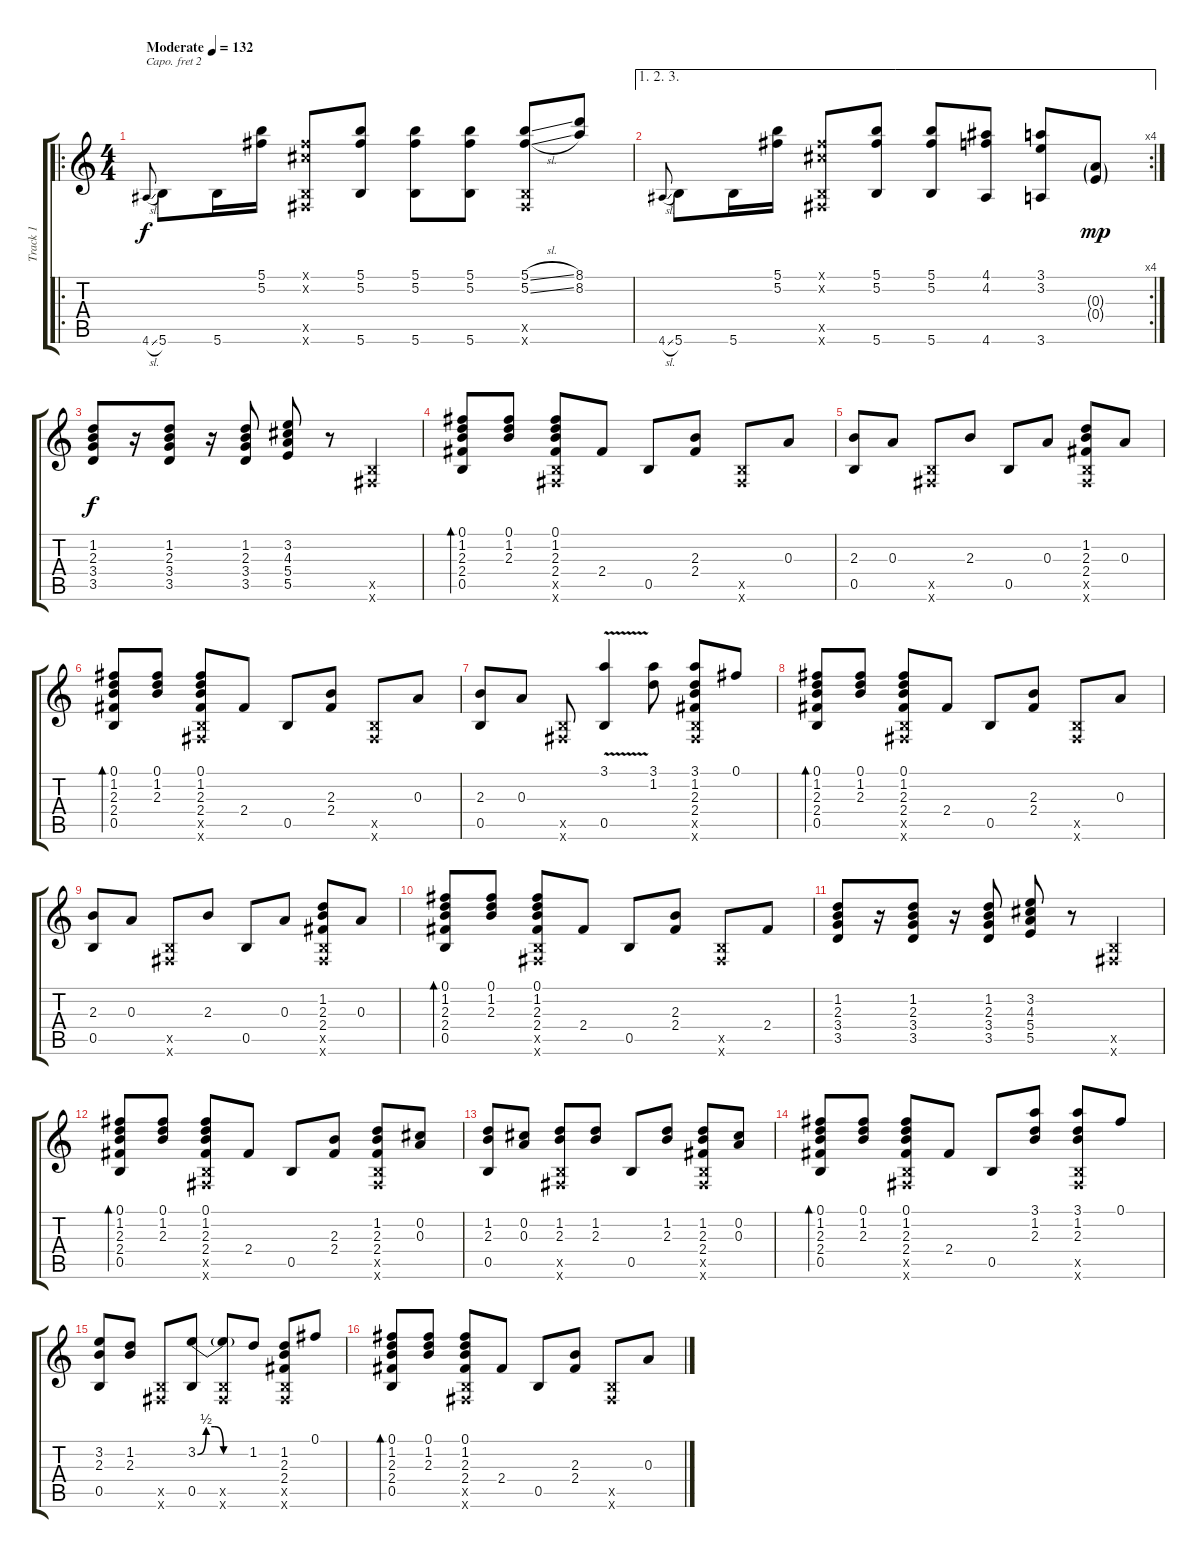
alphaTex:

\track ("Track 1" "Track 1") {instrument acousticguitarsteel}
\staff {score tabs}
\capo 2
\tuning (E4 B3 G3 D3 A2 E2) {hide}
\ro
\ts (4 4)
\tempo (132 "Moderate")
\clef g2
\ks c
4.6{sl}.8{gr onbeat dy f instrument acousticguitarsteel} 5.6.8 5.6.16 (5.1 5.2).16 (0.1{x} 0.2{x} 0.5{x} 0.6{x}).8 (5.1 5.2 5.6).8 (5.1 5.2 5.6).8 (5.1 5.2 5.6).8 (5.1{sl} 5.2{sl} 0.5{x} 0.6{x}).8 (8.1 8.2).8 |
\ae (1 2 3)
\rc 4
4.6{sl}.8{gr onbeat} 5.6.8 5.6.16 (5.1 5.2).16 (0.1{x} 0.2{x} 0.5{x} 0.6{x}).8 (5.1 5.2 5.6).8 (5.1 5.2 5.6).8 (4.1 4.2 4.6).8 (3.1 3.2 3.6).8 (0.3{g} 0.4{g}).8{dy mp} |
(1.2 2.3 3.4 3.5).8{dy f} r.16 (1.2 2.3 3.4 3.5).8 r.16 (1.2 2.3 3.4 3.5).8 (3.2 4.3 5.4 5.5).8 r.8 (0.5{x} 0.6{x}).4 |
(0.1 1.2 2.3 2.4 0.5).8{bd 120} (0.1 1.2 2.3).8 (0.1 1.2 2.3 2.4 0.5{x} 0.6{x}).8 2.4.8 0.5.8 (2.3 2.4).8 (0.5{x} 0.6{x}).8 0.3.8 |
(2.3 0.5).8 0.3.8 (0.5{x} 0.6{x}).8 2.3.8 0.5.8 0.3.8 (1.2 2.3 2.4 0.5{x} 0.6{x}).8 0.3.8 |
(0.1 1.2 2.3 2.4 0.5).8{bd 120} (0.1 1.2 2.3).8 (0.1 1.2 2.3 2.4 0.5{x} 0.6{x}).8 2.4.8 0.5.8 (2.3 2.4).8 (0.5{x} 0.6{x}).8 0.3.8 |
(2.3 0.5).8 0.3.8 (0.5{x} 0.6{x}).8 (3.1{v} 0.5).4 (3.1 1.2).8 (3.1 1.2 2.3 2.4 0.5{x} 0.6{x}).8 0.1.8 |
(0.1 1.2 2.3 2.4 0.5).8{bd 120} (0.1 1.2 2.3).8 (0.1 1.2 2.3 2.4 0.5{x} 0.6{x}).8 2.4.8 0.5.8 (2.3 2.4).8 (0.5{x} 0.6{x}).8 0.3.8 |
(2.3 0.5).8 0.3.8 (0.5{x} 0.6{x}).8 2.3.8 0.5.8 0.3.8 (1.2 2.3 2.4 0.5{x} 0.6{x}).8 0.3.8 |
(0.1 1.2 2.3 2.4 0.5).8{bd 120} (0.1 1.2 2.3).8 (0.1 1.2 2.3 2.4 0.5{x} 0.6{x}).8 2.4.8 0.5.8 (2.3 2.4).8 (0.5{x} 0.6{x}).8 2.4.8 |
(1.2 2.3 3.4 3.5).8 r.16 (1.2 2.3 3.4 3.5).8 r.16 (1.2 2.3 3.4 3.5).8 (3.2 4.3 5.4 5.5).8 r.8 (0.5{x} 0.6{x}).4 |
(0.1 1.2 2.3 2.4 0.5).8{bd 120} (0.1 1.2 2.3).8 (0.1 1.2 2.3 2.4 0.5{x} 0.6{x}).8 2.4.8 0.5.8 (2.3 2.4).8 (1.2 2.3 2.4 0.5{x} 0.6{x}).8 (0.2 0.3).8 |
(1.2 2.3 0.5).8 (0.2 0.3).8 (1.2 2.3 0.5{x} 0.6{x}).8 (1.2 2.3).8 0.5.8 (1.2 2.3).8 (1.2 2.3 2.4 0.5{x} 0.6{x}).8 (0.2 0.3).8 |
(0.1 1.2 2.3 2.4 0.5).8{bd 120} (0.1 1.2 2.3).8 (0.1 1.2 2.3 2.4 0.5{x} 0.6{x}).8 2.4.8 0.5.8 (3.1 1.2 2.3).8 (3.1 1.2 2.3 0.5{x} 0.6{x}).8 0.1.8 |
(3.2 2.3 0.5).8 (1.2 2.3).8 (0.5{x} 0.6{x}).8 (3.2{be (custom 0 0 10 2 20 2 30 0 60 0)} 0.5).8 (3.2{t} 0.5{x} 0.6{x}).8 1.2.8 (1.2 2.3 2.4 0.5{x} 0.6{x}).8 0.1.8 |
(0.1 1.2 2.3 2.4 0.5).8{bd 120} (0.1 1.2 2.3).8 (0.1 1.2 2.3 2.4 0.5{x} 0.6{x}).8 2.4.8 0.5.8 (2.3 2.4).8 (0.5{x} 0.6{x}).8 0.3.8
